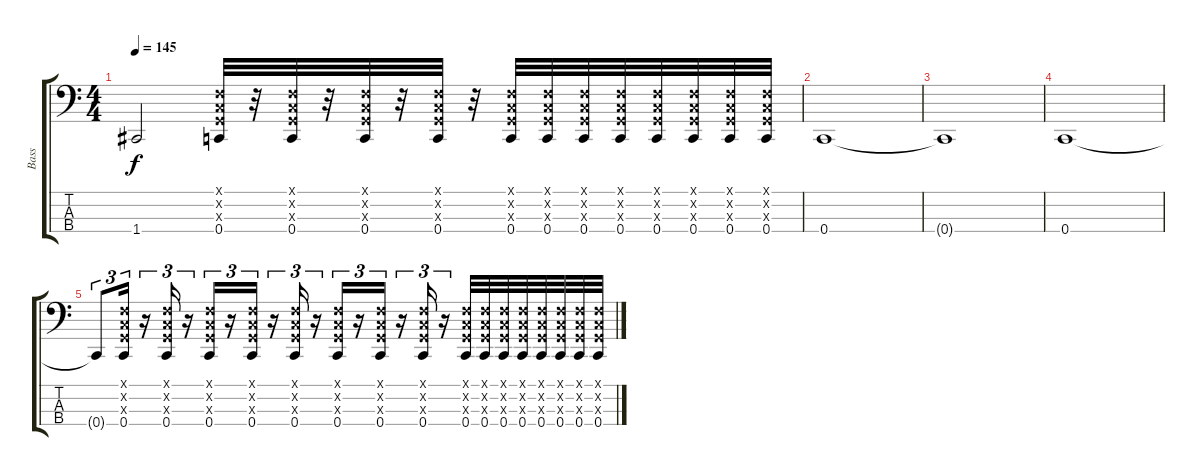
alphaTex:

\track ("Bass" "Bass") {instrument electricbasspick bank 255}
\staff {score tabs}
\tuning (F2 C2 G1 C1) {hide}
\ts (4 4)
\tempo 145
\clef f4
\ks c
1.4.2{dy f} (0.1{x} 0.2{x} 0.3{x} 0.4).32 r.32 (0.1{x} 0.2{x} 0.3{x} 0.4).32 r.32 (0.1{x} 0.2{x} 0.3{x} 0.4).32 r.32 (0.1{x} 0.2{x} 0.3{x} 0.4).32 r.32 (0.1{x} 0.2{x} 0.3{x} 0.4).32 (0.1{x} 0.2{x} 0.3{x} 0.4).32 (0.1{x} 0.2{x} 0.3{x} 0.4).32 (0.1{x} 0.2{x} 0.3{x} 0.4).32 (0.1{x} 0.2{x} 0.3{x} 0.4).32 (0.1{x} 0.2{x} 0.3{x} 0.4).32 (0.1{x} 0.2{x} 0.3{x} 0.4).32 (0.1{x} 0.2{x} 0.3{x} 0.4).32 |
0.4.1 |
0.4{t}.1 |
0.4.1 |
0.4{t}.8{tu (3 2)} (0.1{x} 0.2{x} 0.3{x} 0.4).16{tu (3 2)} r.16{tu (3 2)} (0.1{x} 0.2{x} 0.3{x} 0.4).16{tu (3 2)} r.16{tu (3 2)} (0.1{x} 0.2{x} 0.3{x} 0.4).16{tu (3 2)} r.16{tu (3 2)} (0.1{x} 0.2{x} 0.3{x} 0.4).16{tu (3 2)} r.16{tu (3 2)} (0.1{x} 0.2{x} 0.3{x} 0.4).16{tu (3 2)} r.16{tu (3 2)} (0.1{x} 0.2{x} 0.3{x} 0.4).16{tu (3 2)} r.16{tu (3 2)} (0.1{x} 0.2{x} 0.3{x} 0.4).16{tu (3 2)} r.16{tu (3 2)} (0.1{x} 0.2{x} 0.3{x} 0.4).16{tu (3 2)} r.16{tu (3 2)} (0.1{x} 0.2{x} 0.3{x} 0.4).32 (0.1{x} 0.2{x} 0.3{x} 0.4).32 (0.1{x} 0.2{x} 0.3{x} 0.4).32 (0.1{x} 0.2{x} 0.3{x} 0.4).32 (0.1{x} 0.2{x} 0.3{x} 0.4).32 (0.1{x} 0.2{x} 0.3{x} 0.4).32 (0.1{x} 0.2{x} 0.3{x} 0.4).32 (0.1{x} 0.2{x} 0.3{x} 0.4).32
